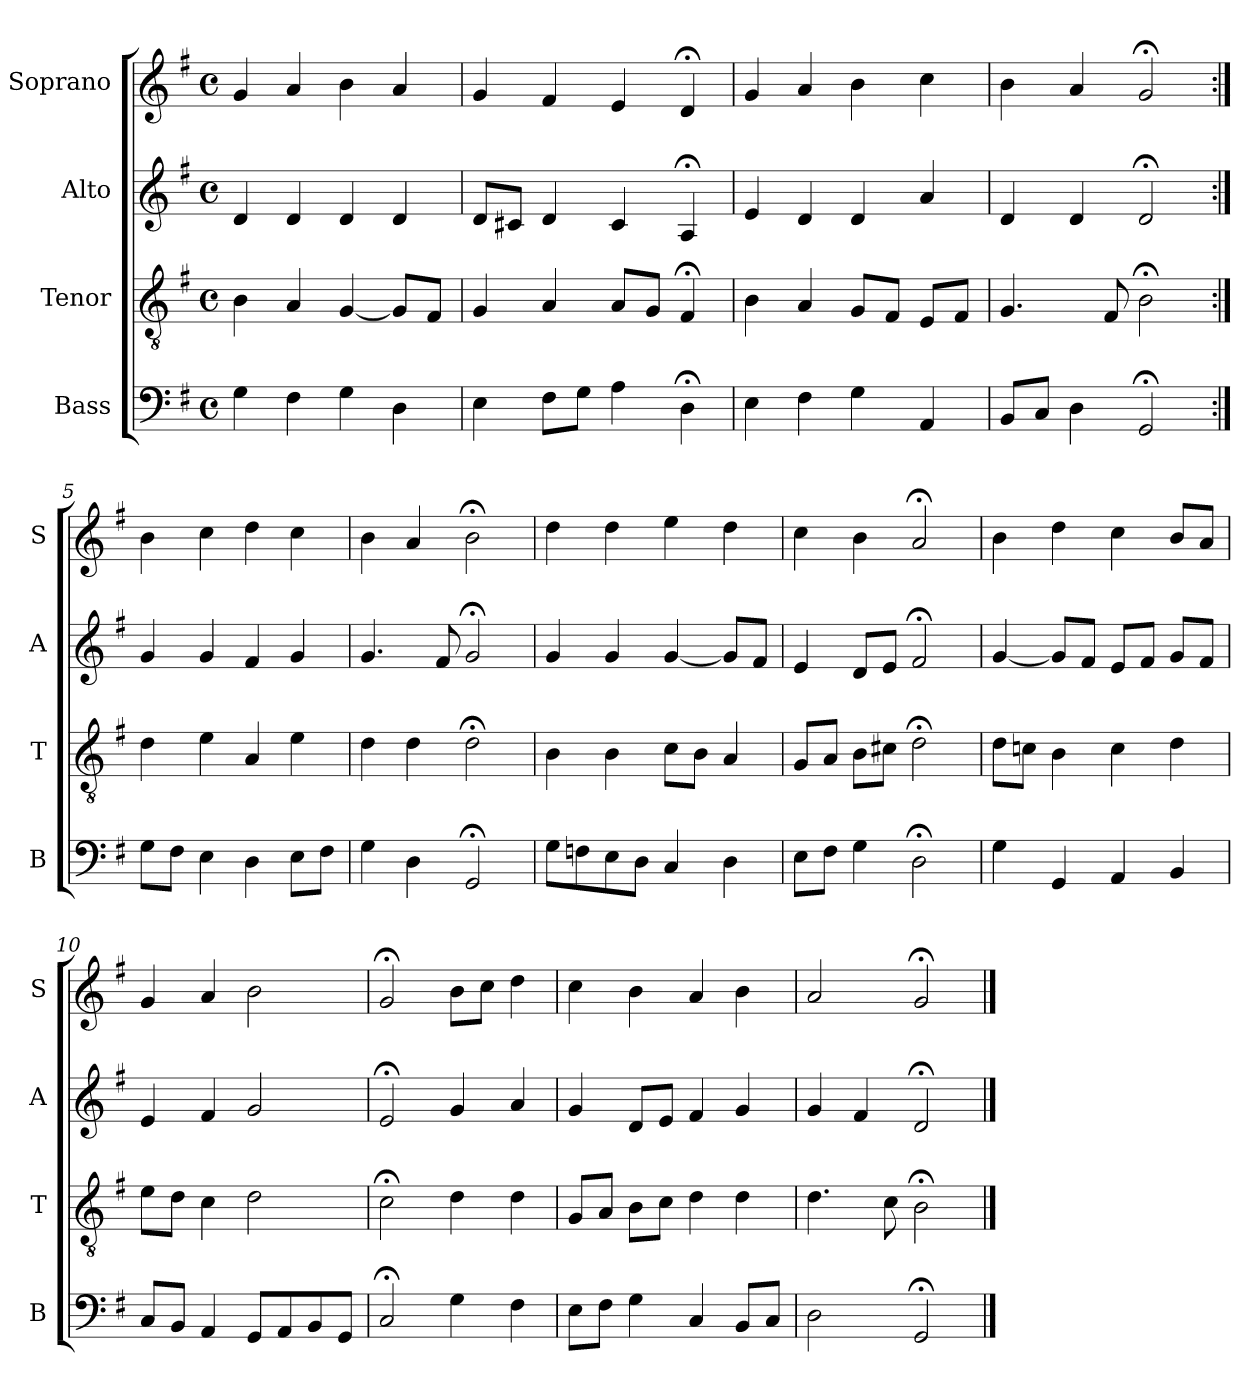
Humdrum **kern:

**kern	**kern	**kern	**kern
*part4	*part3	*part2	*part1
*staff4	*staff3	*staff2	*staff1
*I"Bass	*I"Tenor	*I"Alto	*I"Soprano
*I'B	*I'T	*I'A	*I'S
*clefF4	*clefGv2	*clefG2	*clefG2
*k[f#]	*k[f#]	*k[f#]	*k[f#]
*G:	*G:	*G:	*G:
*M4/4	*M4/4	*M4/4	*M4/4
*met(c)	*met(c)	*met(c)	*met(c)
*MM100	*MM100	*MM100	*MM100
=1	=1	=1	=1
4G	4B	4d	4g
4F#	4A	4d	4a
4G	[4G	4d	4b
4D	8GL]	4d	4a
.	8F#J	.	.
=2	=2	=2	=2
4E	4G	8dL	4g
.	.	8c#XJ	.
8F#L	4A	4d	4f#
8GJ	.	.	.
4A	8AL	4c#	4e
.	8GJ	.	.
4D;<i	4F#;<i	4A;<	4d;<
=3	=3	=3	=3
4Ei	4Bi	4e	4g
4F#	4A	4d	4a
4G	8GL	4d	4b
.	8F#J	.	.
4AA	8EL	4a	4cc
.	8F#J	.	.
=4	=4	=4	=4
8BBL	4.G	4d	4b
8CJ	.	.	.
4D	.	4d	4a
.	8F#	.	.
2GG;<	2B;<	2d;<	2g;<
=5:|!	=5:|!	=5:|!	=5:|!
8GL	4d	4g	4b
8F#J	.	.	.
4E	4e	4g	4cc
4D	4A	4f#	4dd
8EL	4e	4g	4cc
8F#J	.	.	.
=6	=6	=6	=6
4G	4d	4.g	4b
4D	4d	.	4a
.	.	8f#	.
2GG;<	2d;<	2g;<	2b;<
=7	=7	=7	=7
8GL	4B	4g	4dd
8Fn	.	.	.
8E	4B	4g	4dd
8DJ	.	.	.
4C	8cL	[4g	4ee
.	8BJ	.	.
4D	4A	8gL]	4dd
.	.	8f#J	.
=8	=8	=8	=8
8EL	8GL	4e	4cc
8F#J	8AJ	.	.
4G	8BL	8dL	4b
.	8c#XJ	8eJ	.
2D;<	2d;<	2f#;<	2a;<
=9	=9	=9	=9
4G	8dL	[4g	4b
.	8cnJ	.	.
4GG	4B	8gL]	4dd
.	.	8f#J	.
4AA	4c	8eL	4cc
.	.	8f#J	.
4BB	4d	8gL	8bL
.	.	8f#J	8aJ
=10	=10	=10	=10
8CL	8eL	4e	4g
8BBJ	8dJ	.	.
4AA	4c	4f#	4a
8GGL	2d	2g	2b
8AA	.	.	.
8BB	.	.	.
8GGJ	.	.	.
=11	=11	=11	=11
2C;<	2c;<	2e;<	2g;<
4G	4d	4g	8bL
.	.	.	8ccJ
4F#	4d	4a	4dd
=12	=12	=12	=12
8EL	8GL	4g	4cc
8F#J	8AJ	.	.
4G	8BL	8dL	4b
.	8cJ	8eJ	.
4C	4d	4f#	4a
8BBL	4d	4g	4b
8CJ	.	.	.
=13	=13	=13	=13
2D	4.d	4g	2a
.	.	4f#	.
.	8c	.	.
2GG;<	2B;<	2d;<	2g;<
==	==	==	==
*-	*-	*-	*-
